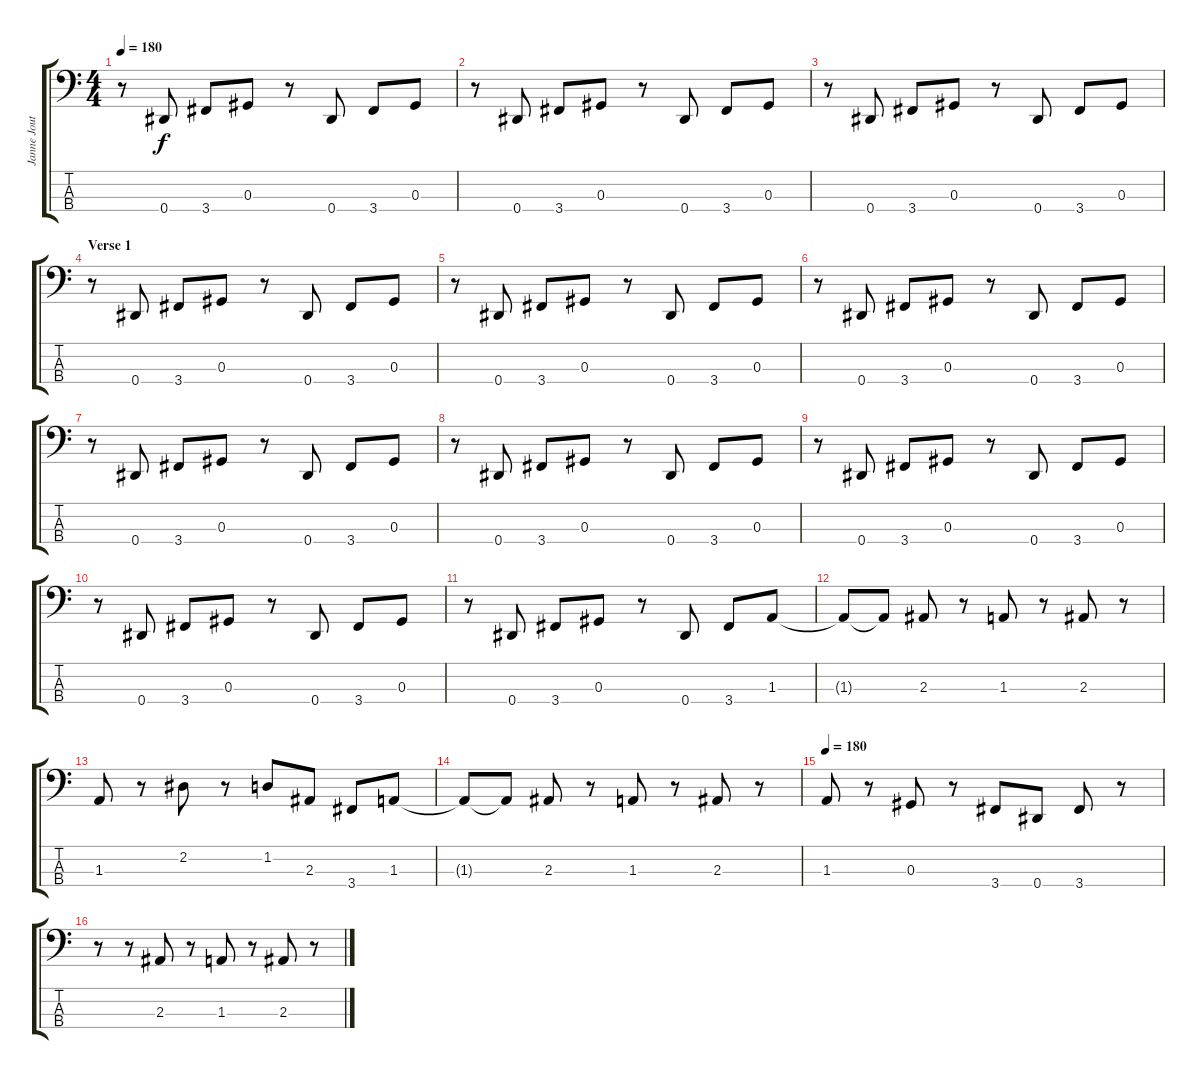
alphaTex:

\track ("Janne Joutsenniemi" "Janne Jout") {instrument electricbasspick}
\staff {score tabs}
\tuning (Gb2 Db2 Ab1 Eb1) {hide}
\ts (4 4)
\tempo 180
\clef f4
\ks c
r.8{dy f} 0.4.8 3.4.8 0.3.8 r.8 0.4.8 3.4.8 0.3.8 |
r.8 0.4.8 3.4.8 0.3.8 r.8 0.4.8 3.4.8 0.3.8 |
r.8 0.4.8 3.4.8 0.3.8 r.8 0.4.8 3.4.8 0.3.8 |
\section ("" "Verse 1")
r.8 0.4.8 3.4.8 0.3.8 r.8 0.4.8 3.4.8 0.3.8 |
r.8 0.4.8 3.4.8 0.3.8 r.8 0.4.8 3.4.8 0.3.8 |
r.8 0.4.8 3.4.8 0.3.8 r.8 0.4.8 3.4.8 0.3.8 |
r.8 0.4.8 3.4.8 0.3.8 r.8 0.4.8 3.4.8 0.3.8 |
r.8 0.4.8 3.4.8 0.3.8 r.8 0.4.8 3.4.8 0.3.8 |
r.8 0.4.8 3.4.8 0.3.8 r.8 0.4.8 3.4.8 0.3.8 |
r.8 0.4.8 3.4.8 0.3.8 r.8 0.4.8 3.4.8 0.3.8 |
r.8 0.4.8 3.4.8 0.3.8 r.8 0.4.8 3.4.8 1.3.8 |
1.3{t}.8 1.3{t}.8 2.3.8 r.8 1.3.8 r.8 2.3.8 r.8 |
1.3.8 r.8 2.2.8 r.8 1.2.8 2.3.8 3.4.8 1.3.8 |
1.3{t}.8 1.3{t}.8 2.3.8 r.8 1.3.8 r.8 2.3.8 r.8 |
\tempo 180
1.3.8 r.8 0.3.8 r.8 3.4.8 0.4.8 3.4.8 r.8 |
r.8 r.8 2.3.8 r.8 1.3.8 r.8 2.3.8 r.8
